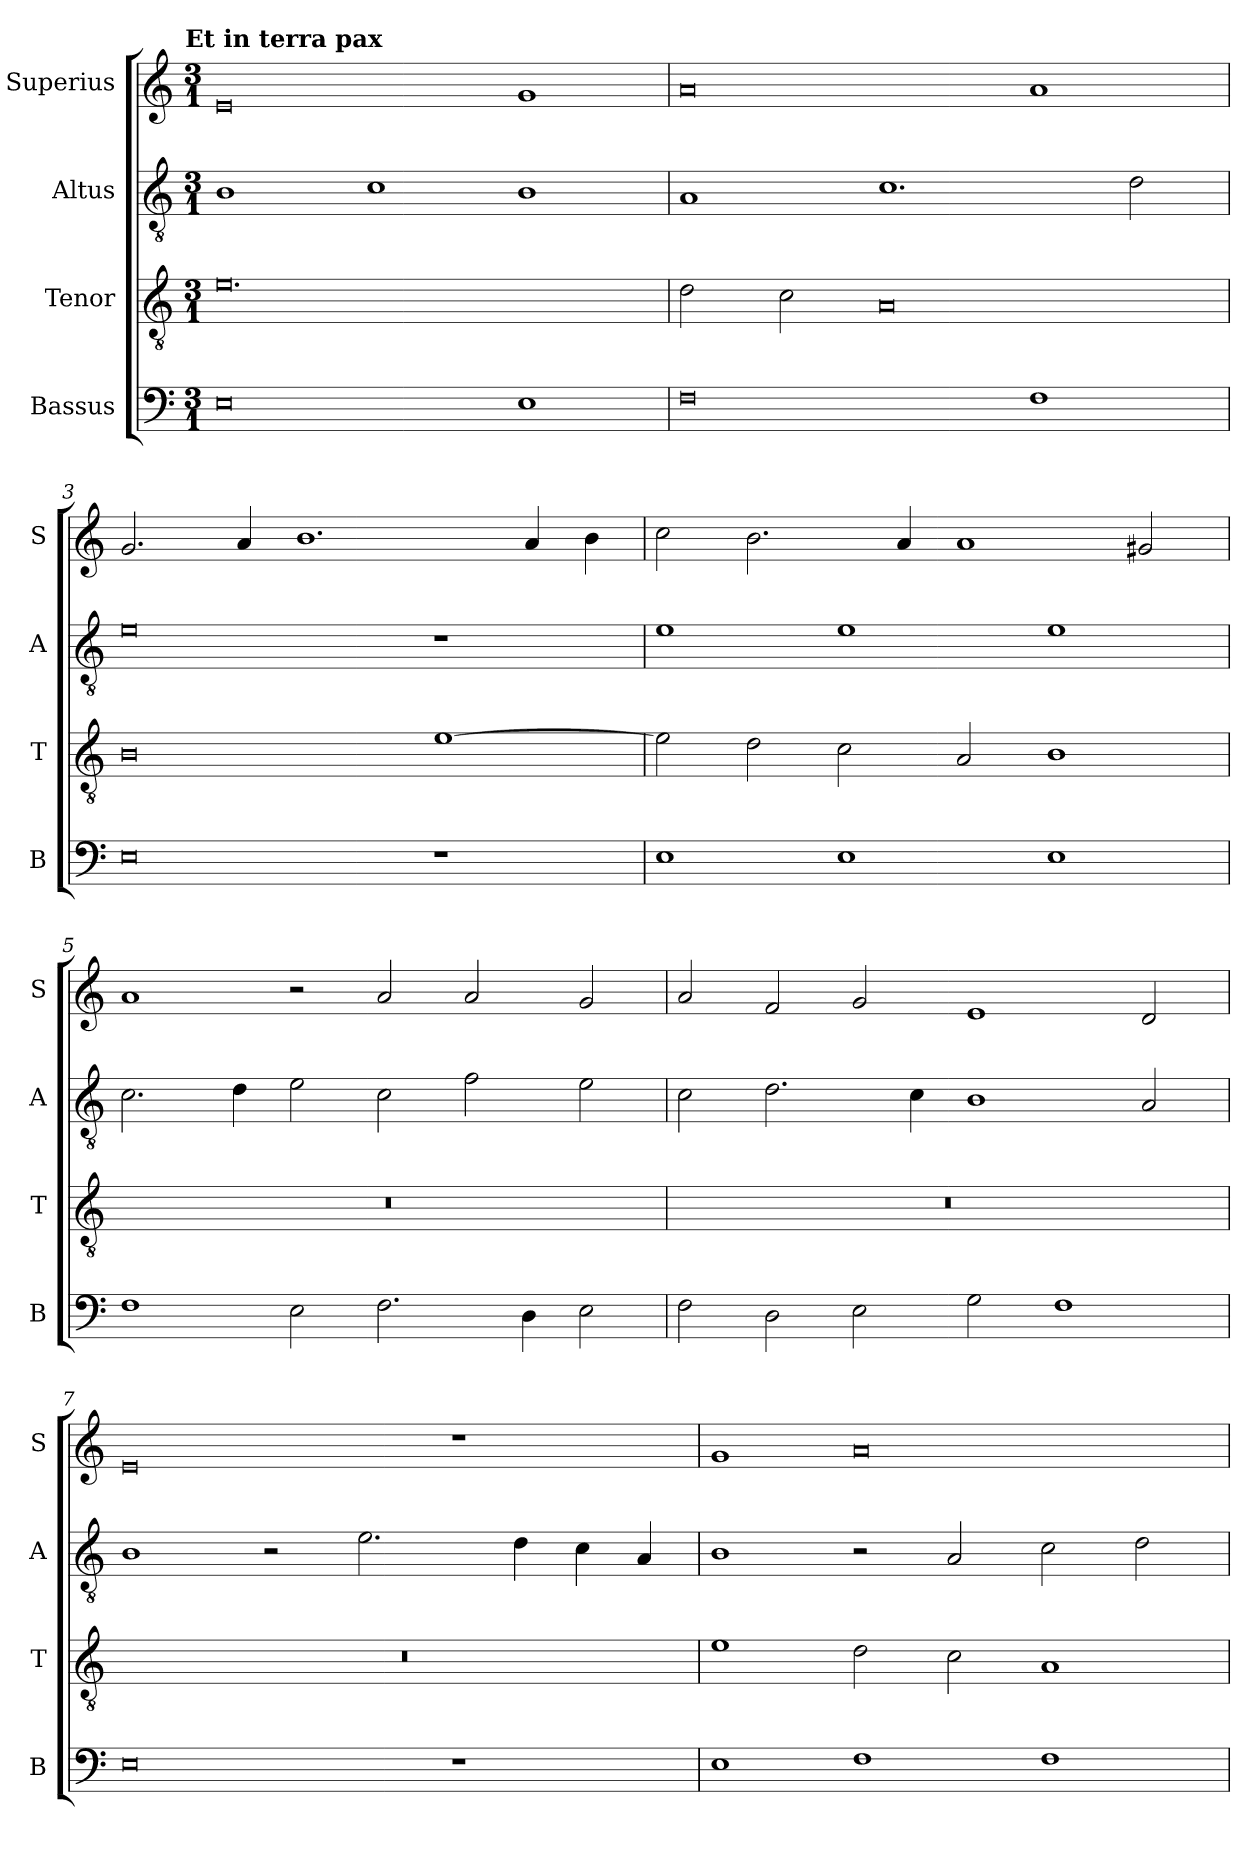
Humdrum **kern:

**kern	**kern	**kern	**kern
*part4	*part3	*part2	*part1
*staff4	*staff3	*staff2	*staff1
*I"Bassus	*I"Tenor	*I"Altus	*I"Superius
*I'B	*I'T	*I'A	*I'S
*clefF4	*clefGv2	*clefGv2	*clefG2
*k[]	*k[]	*k[]	*k[]
!!LO:TX:omd:t=Et in terra pax
*M3/1	*M3/1	*M3/1	*M3/1
=1	=1	=1	=1
0E	0.e	1B	0e
.	.	1c	.
1E	.	1B	1g
=2	=2	=2	=2
0F	2d\	1A	0a
.	2c\	.	.
.	0A	1.c	.
1F	.	.	1a
.	.	2d\	.
=3	=3	=3	=3
0E	0B	0e	2.g/
.	.	.	4a/
.	.	.	1.b
1r	[1e	1r	.
.	.	.	4a/
.	.	.	4b\
=4	=4	=4	=4
1E	2e\]	1e	2cc\
.	2d\	.	2.b\
1E	2c\	1e	.
.	.	.	4a/
.	2A/	.	1a
1E	1B	1e	.
.	.	.	2g#X/
=5	=5	=5	=5
1F	0.r	2.c\	1a
.	.	4d\	.
2E\	.	2e\	2r
2.F\	.	2c\	2a/
.	.	2f\	2a/
4D\	.	.	.
2E\	.	2e\	2g/
=6	=6	=6	=6
2F\	0.r	2c\	2a/
2D\	.	2.d\	2f/
2E\	.	.	2g/
.	.	4c\	.
2G\	.	1B	1e
1F	.	.	.
.	.	2A/	2d/
=7	=7	=7	=7
0E	0.r	1B	0e
.	.	2r	.
.	.	2.e\	.
1r	.	.	1r
.	.	4d\	.
.	.	4c\	.
.	.	4A/	.
=8	=8	=8	=8
1E	1e	1B	1g
1F	2d\	2r	0a
.	2c\	2A/	.
1F	1A	2c\	.
.	.	2d\	.
=	=	=	=
*-	*-	*-	*-
